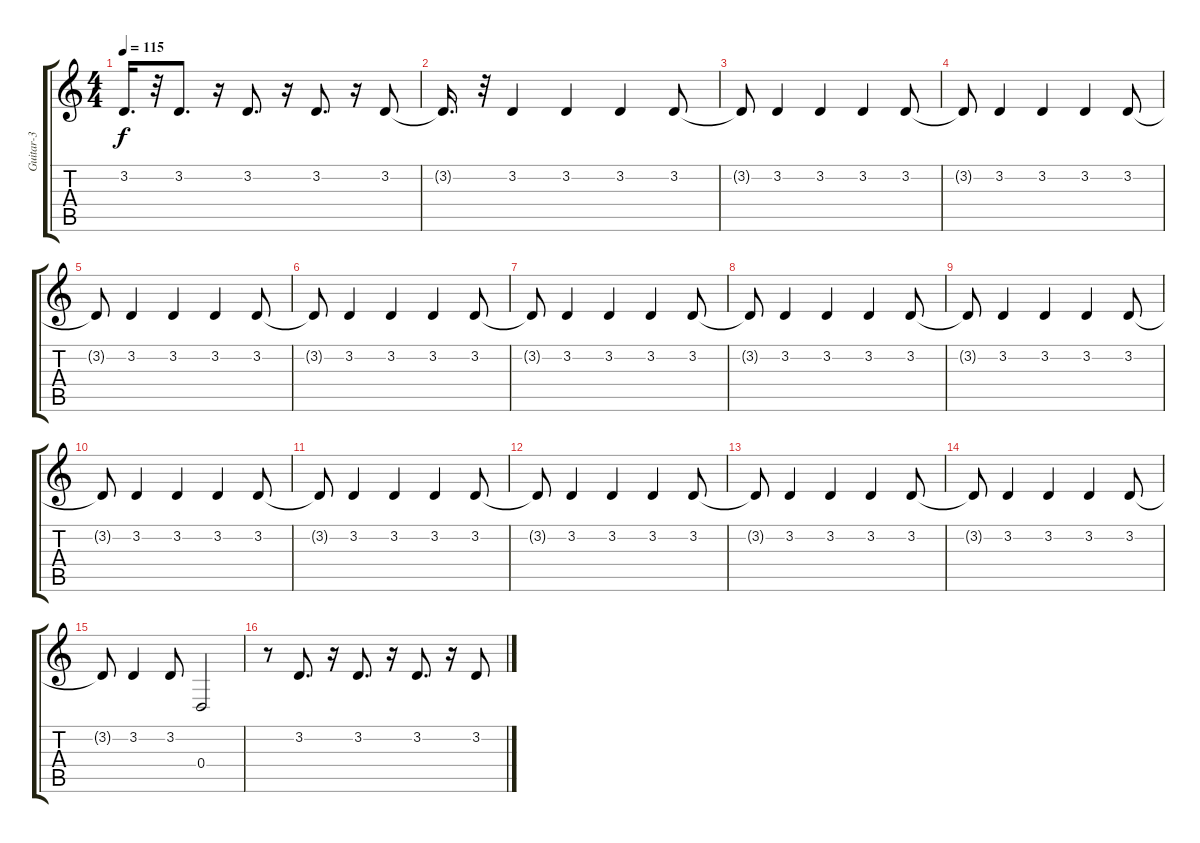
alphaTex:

\track ("Guitar-3" "Guitar-3") {instrument musicbox}
\staff {score tabs}
\tuning (E4 B3 G3 D3 A2 E2) {hide}
\ts (4 4)
\tempo 115
\clef g2
\ks c
3.2{t}.16{d dy f} r.32 3.2.8{d} r.16 3.2.8{d} r.16 3.2.8{d} r.16 3.2.8 |
3.2{t}.16{d} r.32 3.2.4 3.2.4 3.2.4 3.2.8 |
3.2{t}.8 3.2.4 3.2.4 3.2.4 3.2.8 |
3.2{t}.8 3.2.4 3.2.4 3.2.4 3.2.8 |
3.2{t}.8 3.2.4 3.2.4 3.2.4 3.2.8 |
3.2{t}.8 3.2.4 3.2.4 3.2.4 3.2.8 |
3.2{t}.8 3.2.4 3.2.4 3.2.4 3.2.8 |
3.2{t}.8 3.2.4 3.2.4 3.2.4 3.2.8 |
3.2{t}.8 3.2.4 3.2.4 3.2.4 3.2.8 |
3.2{t}.8 3.2.4 3.2.4 3.2.4 3.2.8 |
3.2{t}.8 3.2.4 3.2.4 3.2.4 3.2.8 |
3.2{t}.8 3.2.4 3.2.4 3.2.4 3.2.8 |
3.2{t}.8 3.2.4 3.2.4 3.2.4 3.2.8 |
3.2{t}.8 3.2.4 3.2.4 3.2.4 3.2.8 |
3.2{t}.8 3.2.4 3.2.8 0.4.2 |
r.8 3.2.8{d} r.16 3.2.8{d} r.16 3.2.8{d} r.16 3.2.8
